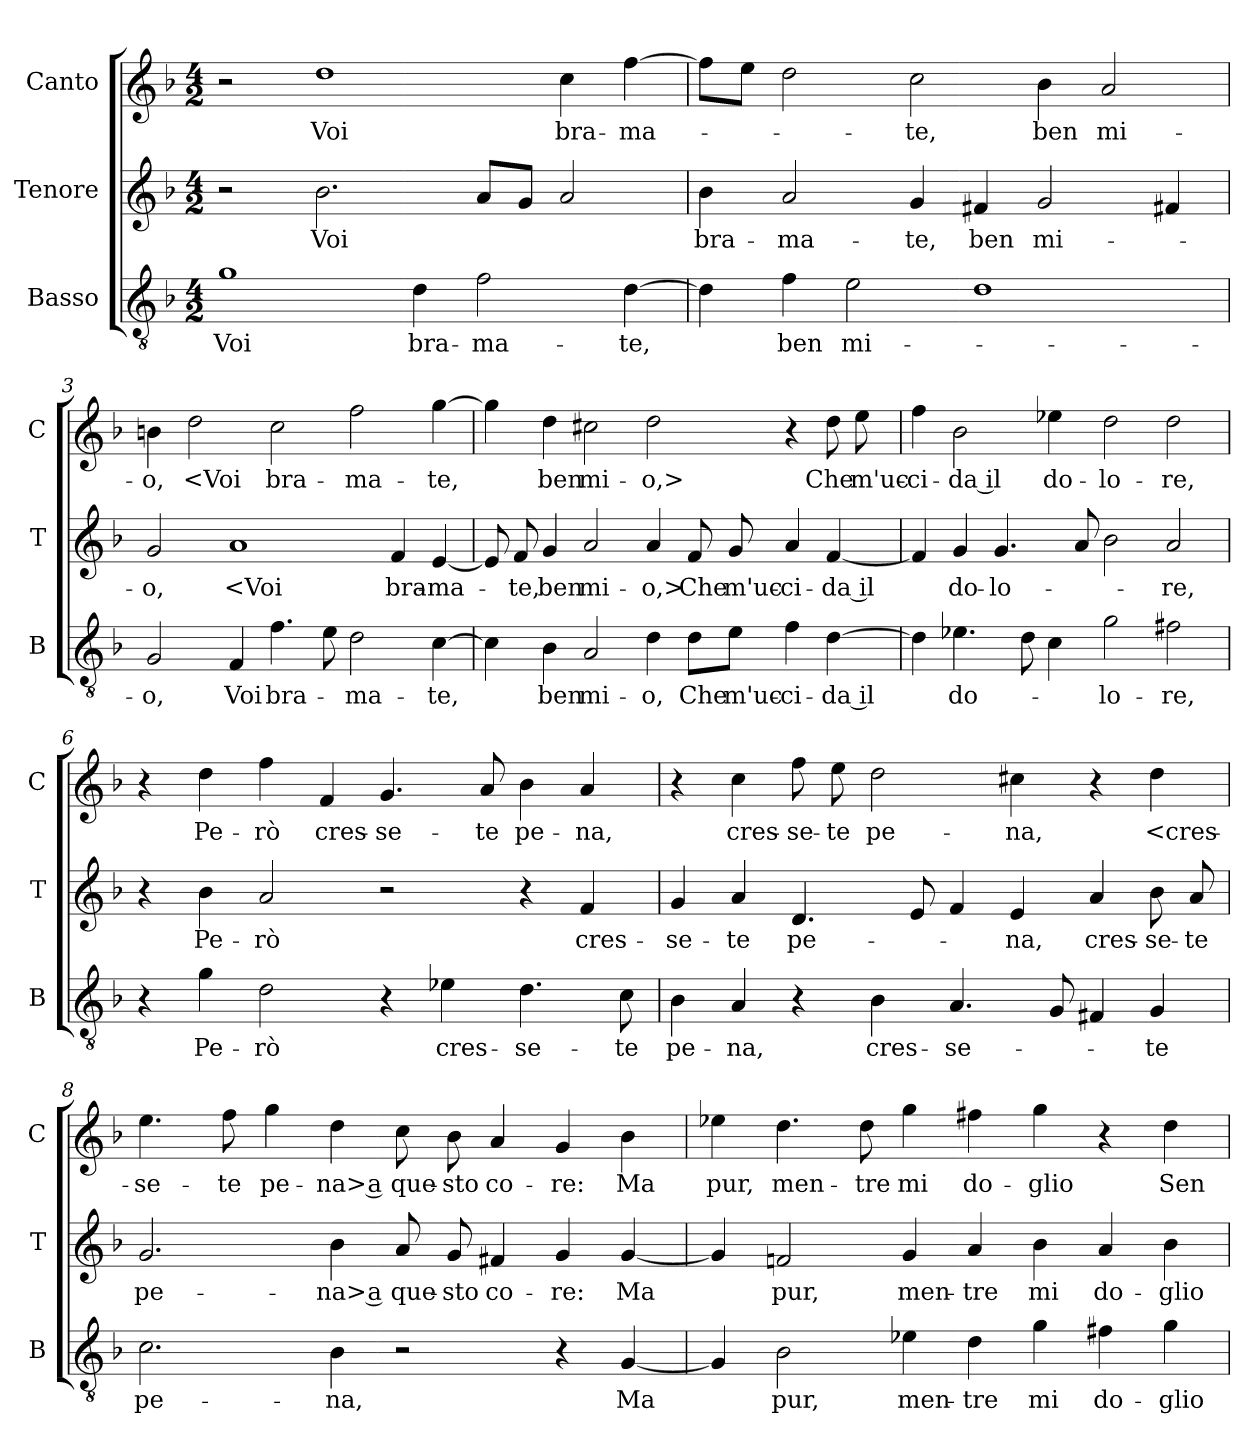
**kern	**text	**kern	**text	**kern	**text
*part3	*part3	*part2	*part2	*part1	*part1
*staff3	*staff3	*staff2	*staff2	*staff1	*staff1
*I"Basso	*	*I"Tenore	*	*I"Canto	*
*I'B	*	*I'T	*	*I'C	*
*clefGv2	*	*clefG2	*	*clefG2	*
*k[b-]	*	*k[b-]	*	*k[b-]	*
*M4/2	*	*M4/2	*	*M4/2	*
=1	=1	=1	=1	=1	=1
1g	Voi	2r	.	2r	.
.	.	2.b-	Voi	1dd	Voi
4d	bra-	.	.	.	.
2f	-ma-	8aL	.	.	.
.	.	8gJ	.	.	.
.	.	2a	.	4cc	bra-
[4d	-te,	.	.	[4ff	-ma-
=2	=2	=2	=2	=2	=2
4d]	.	4b-	bra-	8ffL]	.
.	.	.	.	8eeJ	.
4f	ben	2a	-ma-	2dd	.
2e	mi-	.	.	.	.
.	.	4g	-te,	2cc	-te,
1d	.	4f#X	ben	.	.
.	.	2g	mi-	4b-	ben
.	.	.	.	2a	mi-
.	.	4f#X	.	.	.
=3	=3	=3	=3	=3	=3
2G	-o,	2g	-o,	4bn	-o,
.	.	.	.	2dd	<Voi
4F	Voi	1a	<Voi	.	.
4.f	bra-	.	.	2cc	bra-
8e	.	.	.	.	.
2d	-ma-	.	.	2ff	-ma-
.	.	4f	bra-	.	.
[4c	-te,	[4e	-ma-	[4gg	-te,
=4	=4	=4	=4	=4	=4
4c]	.	8e]	.	4gg]	.
.	.	8f	-te,	.	.
4B-	ben	4g	ben	4dd	ben
2A	mi-	2a	mi-	2cc#X	mi-
4d	-o,	4a	-o,>	2dd	-o,>
8d\L	Che	8f	Che	.	.
8e\J	m'uc-	8g	m'uc-	.	.
4f	-ci-	4a	-ci-	4r	.
[4d	-da il	[4f	-da il	8dd	Che
.	.	.	.	8ee	m'uc-
=5	=5	=5	=5	=5	=5
4d]	.	4f]	.	4ff	-ci-
4.e-X	do-	4g	do-	2b-	-da il
.	.	4.g	-lo-	.	.
8d	.	.	.	.	.
4c	.	.	.	4ee-X	do-
.	.	8a	.	.	.
2g	-lo-	2b-	.	2dd	-lo-
2f#X	-re,	2a	-re,	2dd	-re,
=6	=6	=6	=6	=6	=6
4r	.	4r	.	4r	.
4g	Pe-	4b-	Pe-	4dd	Pe-
2d	-rò	2a	-rò	4ff	-rò
.	.	.	.	4f	cres-
4r	.	2r	.	4.g	-se-
4e-X	cres-	.	.	.	.
.	.	.	.	8a	-te
4.d	-se-	4r	.	4b-	pe-
.	.	4f	cres-	4a	-na,
8c	-te	.	.	.	.
=7	=7	=7	=7	=7	=7
4B-	pe-	4g	-se-	4r	.
4A	-na,	4a	-te	4cc	cres-
4r	.	4.d	pe-	8ff	-se-
.	.	.	.	8ee	-te
4B-	cres-	.	.	2dd	pe-
.	.	8e	.	.	.
4.A	-se-	4f	.	.	.
.	.	4e	-na,	4cc#X	-na,
8G	.	.	.	.	.
4F#X	.	4a	cres-	4r	.
4G	-te	8b-	-se-	4dd	<cres-
.	.	8a	-te	.	.
=8	=8	=8	=8	=8	=8
2.c	pe-	2.g	pe-	4.ee	-se-
.	.	.	.	8ff	-te
.	.	.	.	4gg	pe-
4B-	-na,	4b-	-na> a	4dd	-na> a
2r	.	8a	que-	8cc	que-
.	.	8g	-sto	8b-	-sto
.	.	4f#X	co-	4a	co-
4r	.	4g	-re:	4g	-re:
[4G	Ma	[4g	Ma	4b-	Ma
=9	=9	=9	=9	=9	=9
4G]	.	4g]	.	4ee-X	pur,
2B-	pur,	2fn	pur,	4.dd	men-
.	.	.	.	8dd	-tre
4e-X	men-	4g	men-	4gg	mi
4d	-tre	4a	-tre	4ff#X	do-
4g	mi	4b-	mi	4gg	-glio
4f#X	do-	4a	do-	4r	.
4g	-glio	4b-	-glio	4dd	Sen-
=	=	=	=	=	=
*-	*-	*-	*-	*-	*-
